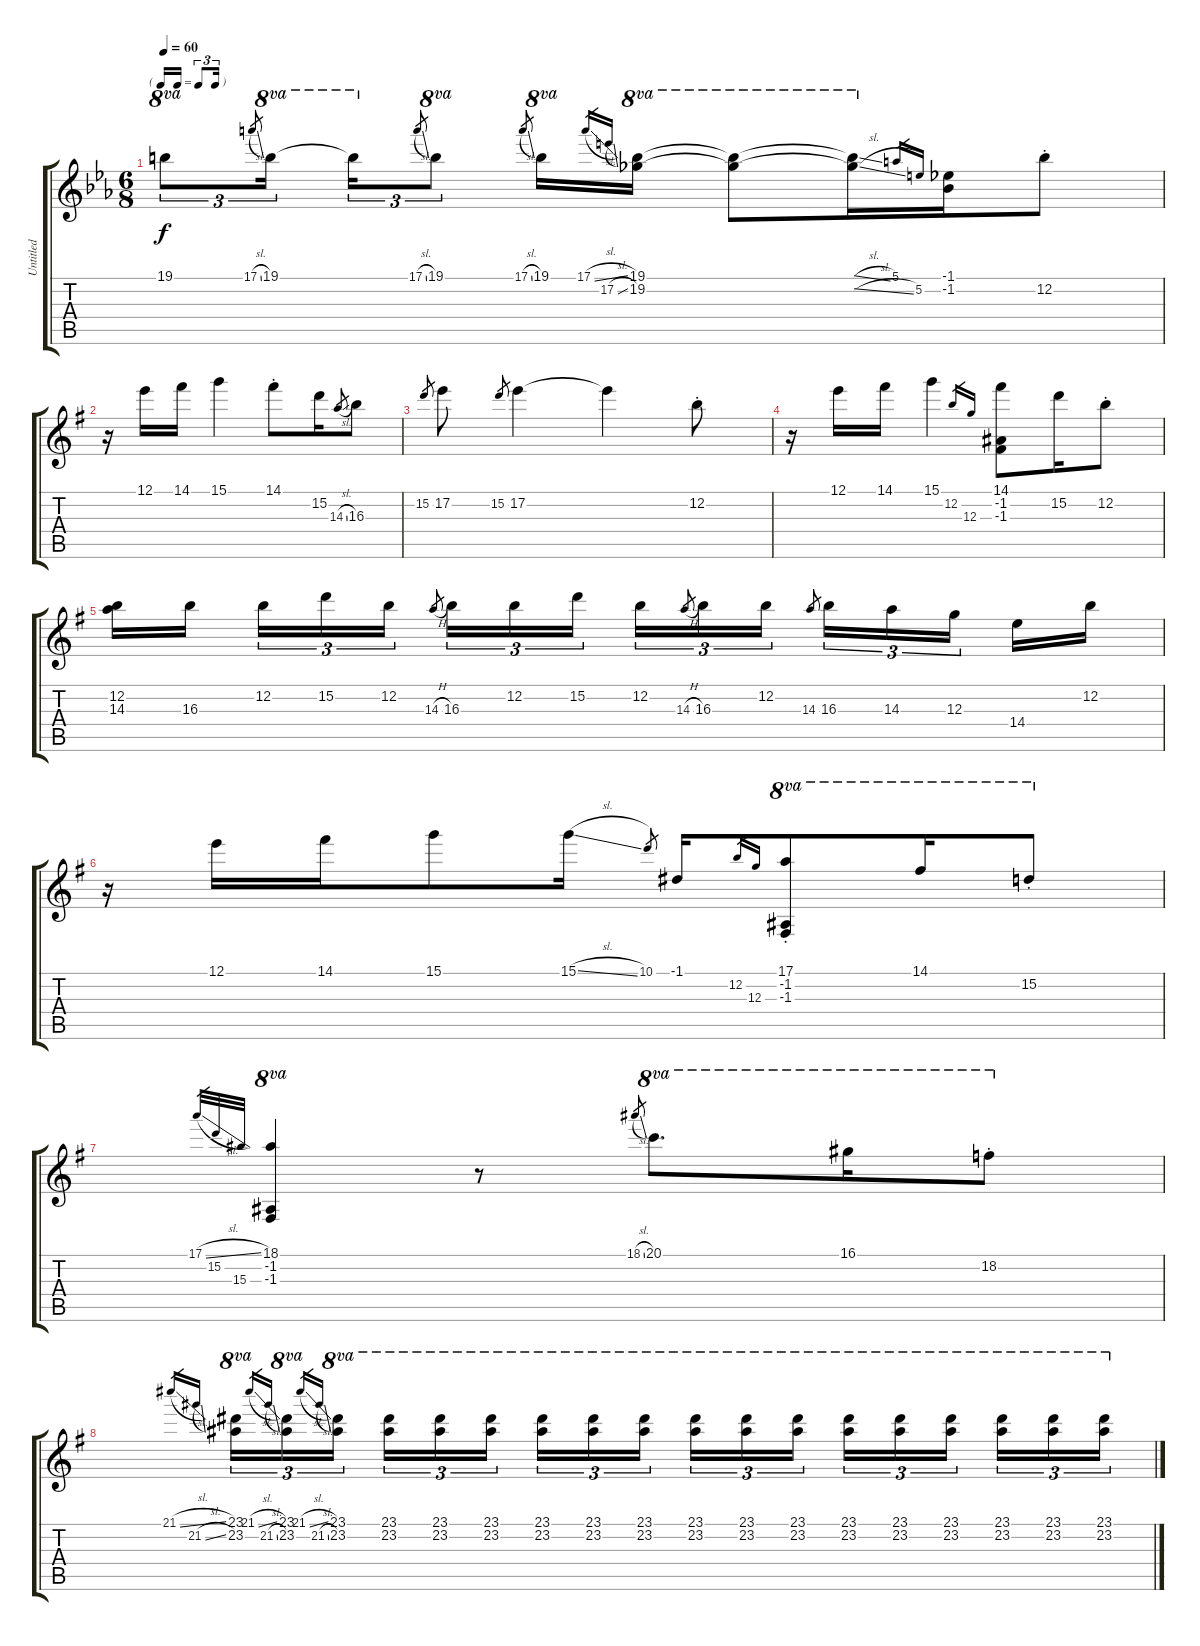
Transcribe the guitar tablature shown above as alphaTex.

\track ("Untitled" "Untitled") {instrument acousticguitarnylon}
\staff {score tabs}
\tuning (E4 B3 G3 D3 A2 E2) {hide}
\ts (6 8)
\tf triplet16th
\tempo 60
\clef g2
\ks eb
19.1.8{tu (3 2) ot 8va dy f} 17.1{sl}.8{gr} 19.1.16{tu (3 2) ot 8va beam splitsecondary} 19.1{t}.16{tu (3 2) ot 8va} 17.1{sl}.8{gr} 19.1.8{tu (3 2) ot 8va} 17.1{sl}.8{gr} 19.1.16{ot 8va} 17.1{sl}.16{gr} 17.2{sl}.16{gr} (19.1 19.2).16{ot 8va} (19.1{t} 19.2{t}).8{ot 8va} (19.1{sl t} 19.2{sl t}).16{ot 8va} 5.1.16{gr} 5.2.16{gr} (-1.1 -1.2).16 12.2{st}.8 |
\ks g
r.16 12.1.16 14.1.16 15.1.4 14.1{st}.8 15.2.16 14.3{sl}.8{gr} 16.3.8 |
15.2.8{gr} 17.2.8 15.2.8{gr} 17.2.4 17.2{t}.4 12.2{st}.8 |
r.16 12.1.16 14.1.16 15.1.4 12.2.16{gr} 12.3.16{gr} (14.1 -1.2 -1.3).8 15.2.16 12.2{st}.8 |
(12.2 14.3).16 16.3.16{beam splitsecondary} 12.2.16{tu (3 2)} 15.2.16{tu (3 2)} 12.2.16{tu (3 2)} 14.3{h}.8{gr beam splitsecondary} 16.3.16{tu (3 2)} 12.2.16{tu (3 2)} 15.2.16{tu (3 2)} 12.2.16{tu (3 2)} 14.3{h}.8{gr} 16.3.16{tu (3 2)} 12.2.16{tu (3 2)} 14.3.8{gr beam splitsecondary} 16.3.16{tu (3 2)} 14.3.16{tu (3 2)} 12.3.16{tu (3 2) beam splitsecondary} 14.4.16 12.2.16 |
r.16 12.1.16 14.1.16 15.1.8 15.1{sl}.16 10.1.8{gr} -1.1.16 12.2.16{gr} 12.3.16{gr} (17.1{st} -1.2 -1.3).8{ot 8va} 14.1.16{ot 8va} 15.2{st}.8{ot 8va} |
17.1{sl}.32{gr} 15.2.32{gr} 15.3.32{gr} (18.1 -1.2 -1.3).4{ot 8va} r.8 18.1{sl}.8{gr} 20.1.8{d ot 8va} 16.1.16{ot 8va} 18.2{st}.8{ot 8va} |
21.1{sl}.16{gr} 21.2{sl}.16{gr} (23.1 23.2).16{tu (3 2) ot 8va} 21.1{sl}.16{gr} 21.2{sl}.16{gr} (23.1 23.2).16{tu (3 2) ot 8va} 21.1{sl}.16{gr} 21.2{sl}.16{gr} (23.1 23.2).16{tu (3 2) ot 8va beam splitsecondary} (23.1 23.2).16{tu (3 2) ot 8va} (23.1 23.2).16{tu (3 2) ot 8va} (23.1 23.2).16{tu (3 2) ot 8va beam splitsecondary} (23.1 23.2).16{tu (3 2) ot 8va} (23.1 23.2).16{tu (3 2) ot 8va} (23.1 23.2).16{tu (3 2) ot 8va} (23.1 23.2).16{tu (3 2) ot 8va} (23.1 23.2).16{tu (3 2) ot 8va} (23.1 23.2).16{tu (3 2) ot 8va beam splitsecondary} (23.1 23.2).16{tu (3 2) ot 8va} (23.1 23.2).16{tu (3 2) ot 8va} (23.1 23.2).16{tu (3 2) ot 8va beam splitsecondary} (23.1 23.2).16{tu (3 2) ot 8va} (23.1 23.2).16{tu (3 2) ot 8va} (23.1 23.2).16{tu (3 2) ot 8va}
